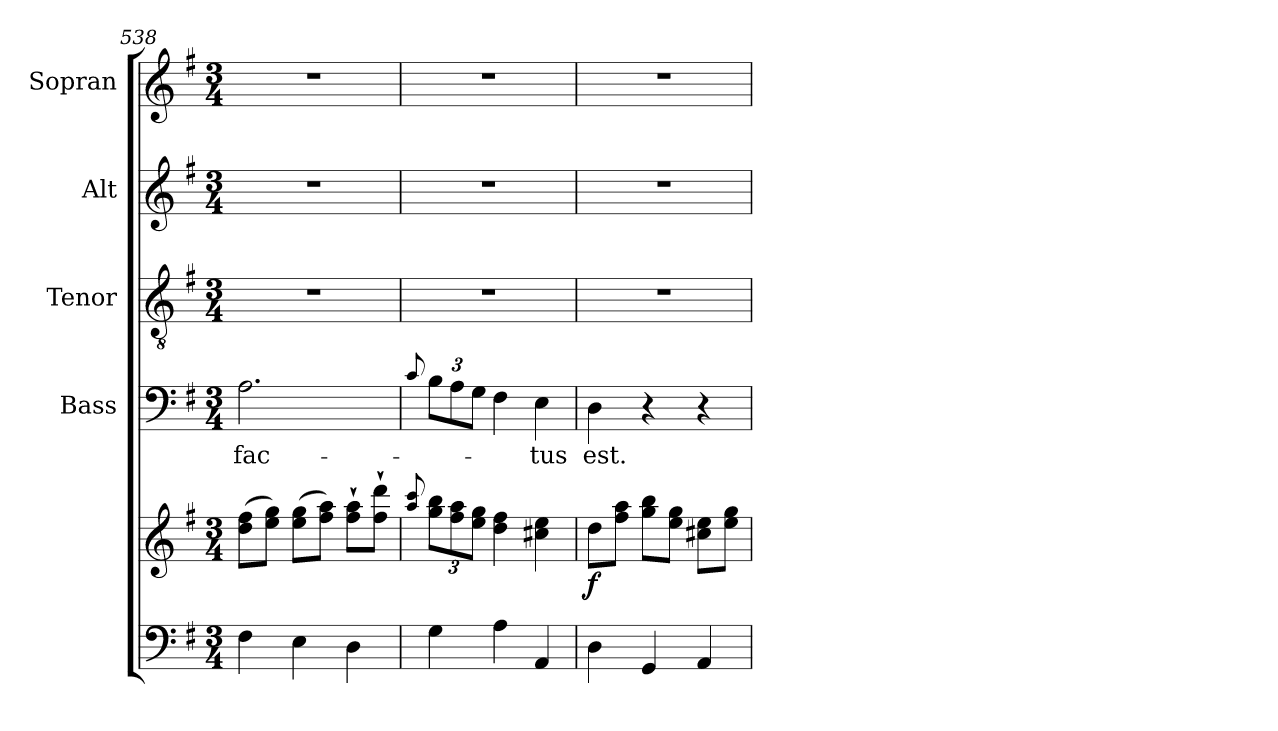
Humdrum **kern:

**kern	**kern	**dynam	**kern	**text	**kern	**kern	**kern
*part5	*part5	*part5	*part4	*part4	*part3	*part2	*part1
*staff6	*staff5	*staff5/6	*staff4	*staff4	*staff3	*staff2	*staff1
*	*	*	*I"Bass	*	*I"Tenor	*I"Alt	*I"Sopran
*	*	*	*I'B.	*	*I'T.	*I'A.	*I'S.
*clefF4	*clefG2	*	*clefF4	*	*clefGv2	*clefG2	*clefG2
*k[f#]	*k[f#]	*	*k[f#]	*	*k[f#]	*k[f#]	*k[f#]
*G:	*G:	*	*G:	*	*G:	*G:	*G:
*M3/4	*M3/4	*	*M3/4	*	*M3/4	*M3/4	*M3/4
=538	=538	=538	=538	=538	=538	=538	=538
!	!	!	!	!LO:LY:b	!	!	!
4F#\	(>8dd\ 8ff#\L	.	2.A\	fac-	2.r	2.r	2.r
.	8ee\ 8gg\J)	.	.	.	.	.	.
4E\	(>8ee\ 8gg\L	.	.	.	.	.	.
.	8ff#\ 8aa\J)	.	.	.	.	.	.
4D\	8ff#\`> 8aa\`>L	.	.	.	.	.	.
.	8ff#\`> 8ddd\`>J	.	.	.	.	.	.
=539	=539	=539	=539	=539	=539	=539	=539
.	8qqaa/ 8qqccc/	.	8qqc/	.	.	.	.
4G\	12gg\ 12bb\L	.	12B\L	.	2.r	2.r	2.r
.	12ff#\ 12aa\	.	12A\	.	.	.	.
.	12ee\ 12gg\J	.	12G\J	.	.	.	.
4A\	4dd\ 4ff#\	.	4F#\	.	.	.	.
!	!	!	!	!LO:LY:b	!	!	!
4AA/	4cc#X\ 4ee\	.	4E\	-tus	.	.	.
=540	=540	=540	=540	=540	=540	=540	=540
!	!	!LO:DY:b	!	!LO:LY:b	!	!	!
4D\	8dd\L	f	4D\	est.	2.r	2.r	2.r
.	8ff#\ 8aa\J	.	.	.	.	.	.
4GG/	8gg\ 8bb\L	.	4r	.	.	.	.
.	8ee\ 8gg\J	.	.	.	.	.	.
4AA/	8cc#X\ 8ee\L	.	4r	.	.	.	.
.	8ee\ 8gg\J	.	.	.	.	.	.
=	=	=	=	=	=	=	=
*-	*-	*-	*-	*-	*-	*-	*-
